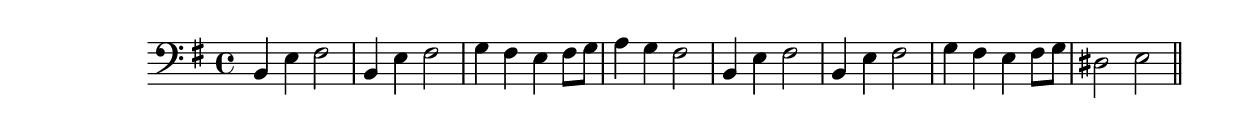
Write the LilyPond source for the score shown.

\version "2.14.0"
%{\header {
  composer = "Grieg"
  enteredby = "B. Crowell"
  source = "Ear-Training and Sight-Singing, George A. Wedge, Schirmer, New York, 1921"
}%}
\score{{\key e \minor
\time 4/4
%{\tempo 4=150
%}\clef bass
\relative b, {
  b4  e fis2 | b,4 e fis2 | g4 fis e fis8 g | a4 g fis2 | b,4 e fis2 | b,4 e fis2 | g4 fis e fis8 g | dis2 e 
  \bar "||"
}

}}